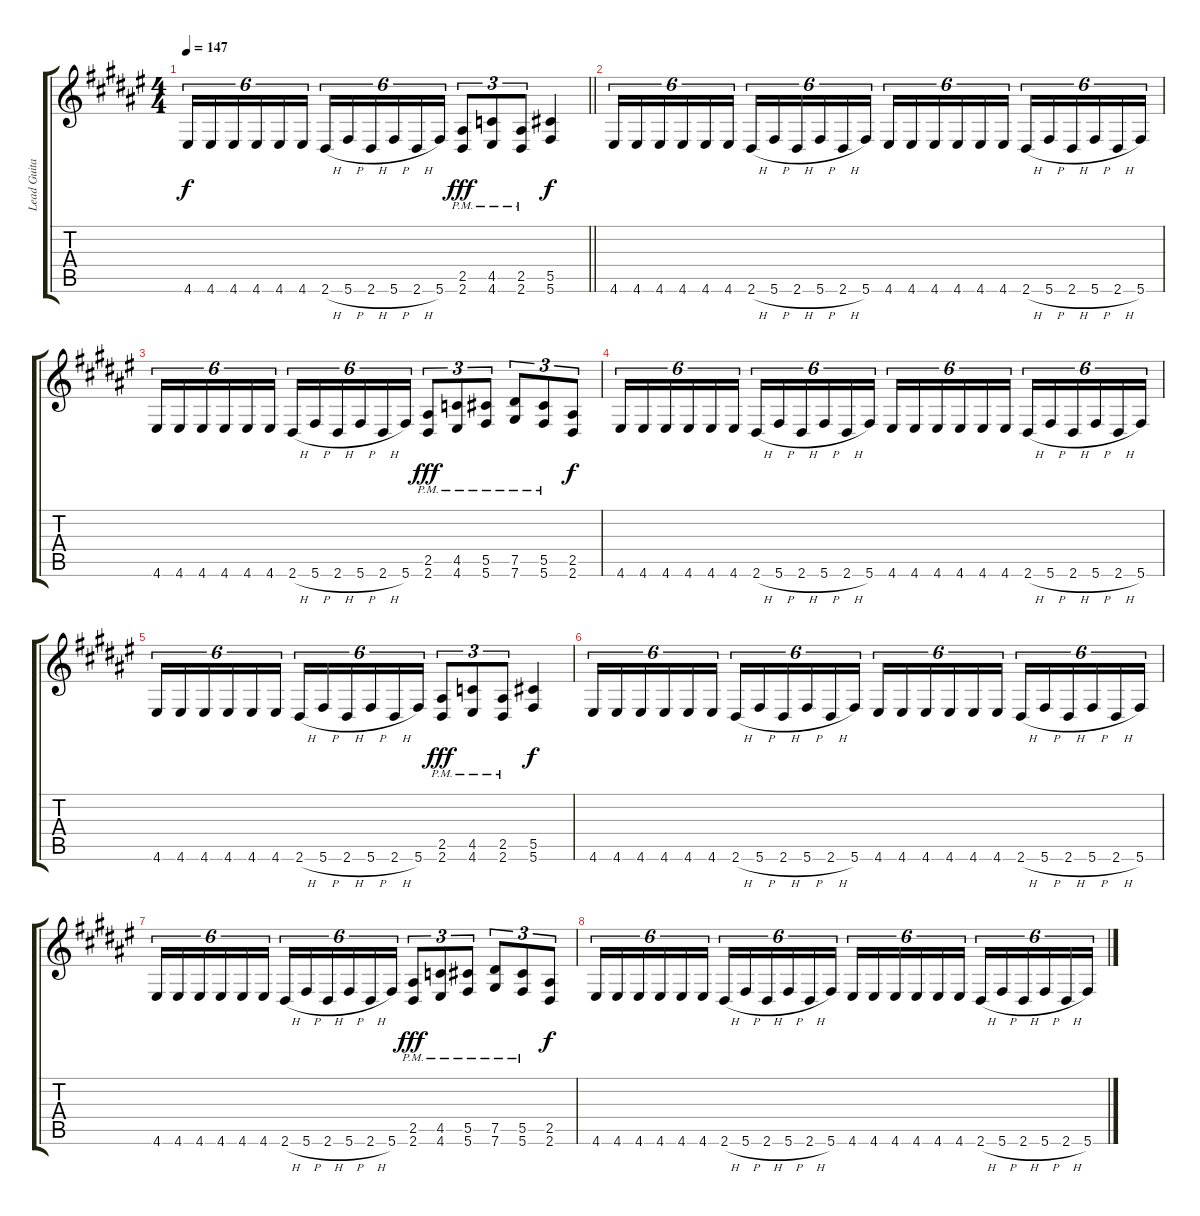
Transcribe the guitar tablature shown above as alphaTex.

\track ("Lead Guitar" "Lead Guita") {instrument distortionguitar}
\staff {score tabs}
\tuning (Eb4 Bb3 Gb3 Db3 Ab2 Db2) {hide}
\ts (4 4)
\tempo 147
\clef g2
\barLineRight lightlight
\ks d#minor
4.6.16{tu (6 4) dy f} 4.6.16{tu (6 4)} 4.6.16{tu (6 4)} 4.6.16{tu (6 4)} 4.6.16{tu (6 4)} 4.6.16{tu (6 4)} 2.6{h}.16{tu (6 4)} 5.6{h}.16{tu (6 4)} 2.6{h}.16{tu (6 4)} 5.6{h}.16{tu (6 4)} 2.6{h}.16{tu (6 4)} 5.6.16{tu (6 4)} (2.5{pm} 2.6{pm}).8{tu (3 2) dy fff} (4.5{pm} 4.6{pm}).8{tu (3 2)} (2.5{pm} 2.6{pm}).8{tu (3 2)} (5.5 5.6).4{dy f} |
\section ("" "")
4.6.16{tu (6 4)} 4.6.16{tu (6 4)} 4.6.16{tu (6 4)} 4.6.16{tu (6 4)} 4.6.16{tu (6 4)} 4.6.16{tu (6 4)} 2.6{h}.16{tu (6 4)} 5.6{h}.16{tu (6 4)} 2.6{h}.16{tu (6 4)} 5.6{h}.16{tu (6 4)} 2.6{h}.16{tu (6 4)} 5.6.16{tu (6 4)} 4.6.16{tu (6 4)} 4.6.16{tu (6 4)} 4.6.16{tu (6 4)} 4.6.16{tu (6 4)} 4.6.16{tu (6 4)} 4.6.16{tu (6 4)} 2.6{h}.16{tu (6 4)} 5.6{h}.16{tu (6 4)} 2.6{h}.16{tu (6 4)} 5.6{h}.16{tu (6 4)} 2.6{h}.16{tu (6 4)} 5.6.16{tu (6 4)} |
4.6.16{tu (6 4)} 4.6.16{tu (6 4)} 4.6.16{tu (6 4)} 4.6.16{tu (6 4)} 4.6.16{tu (6 4)} 4.6.16{tu (6 4)} 2.6{h}.16{tu (6 4)} 5.6{h}.16{tu (6 4)} 2.6{h}.16{tu (6 4)} 5.6{h}.16{tu (6 4)} 2.6{h}.16{tu (6 4)} 5.6.16{tu (6 4)} (2.5{pm} 2.6{pm}).8{tu (3 2) dy fff} (4.5{pm} 4.6{pm}).8{tu (3 2)} (5.5{pm} 5.6{pm}).8{tu (3 2)} (7.5{pm} 7.6{pm}).8{tu (3 2)} (5.5{pm} 5.6{pm}).8{tu (3 2)} (2.5 2.6).8{tu (3 2) dy f} |
4.6.16{tu (6 4)} 4.6.16{tu (6 4)} 4.6.16{tu (6 4)} 4.6.16{tu (6 4)} 4.6.16{tu (6 4)} 4.6.16{tu (6 4)} 2.6{h}.16{tu (6 4)} 5.6{h}.16{tu (6 4)} 2.6{h}.16{tu (6 4)} 5.6{h}.16{tu (6 4)} 2.6{h}.16{tu (6 4)} 5.6.16{tu (6 4)} 4.6.16{tu (6 4)} 4.6.16{tu (6 4)} 4.6.16{tu (6 4)} 4.6.16{tu (6 4)} 4.6.16{tu (6 4)} 4.6.16{tu (6 4)} 2.6{h}.16{tu (6 4)} 5.6{h}.16{tu (6 4)} 2.6{h}.16{tu (6 4)} 5.6{h}.16{tu (6 4)} 2.6{h}.16{tu (6 4)} 5.6.16{tu (6 4)} |
4.6.16{tu (6 4)} 4.6.16{tu (6 4)} 4.6.16{tu (6 4)} 4.6.16{tu (6 4)} 4.6.16{tu (6 4)} 4.6.16{tu (6 4)} 2.6{h}.16{tu (6 4)} 5.6{h}.16{tu (6 4)} 2.6{h}.16{tu (6 4)} 5.6{h}.16{tu (6 4)} 2.6{h}.16{tu (6 4)} 5.6.16{tu (6 4)} (2.5{pm} 2.6{pm}).8{tu (3 2) dy fff} (4.5{pm} 4.6{pm}).8{tu (3 2)} (2.5{pm} 2.6{pm}).8{tu (3 2)} (5.5 5.6).4{dy f} |
4.6.16{tu (6 4)} 4.6.16{tu (6 4)} 4.6.16{tu (6 4)} 4.6.16{tu (6 4)} 4.6.16{tu (6 4)} 4.6.16{tu (6 4)} 2.6{h}.16{tu (6 4)} 5.6{h}.16{tu (6 4)} 2.6{h}.16{tu (6 4)} 5.6{h}.16{tu (6 4)} 2.6{h}.16{tu (6 4)} 5.6.16{tu (6 4)} 4.6.16{tu (6 4)} 4.6.16{tu (6 4)} 4.6.16{tu (6 4)} 4.6.16{tu (6 4)} 4.6.16{tu (6 4)} 4.6.16{tu (6 4)} 2.6{h}.16{tu (6 4)} 5.6{h}.16{tu (6 4)} 2.6{h}.16{tu (6 4)} 5.6{h}.16{tu (6 4)} 2.6{h}.16{tu (6 4)} 5.6.16{tu (6 4)} |
4.6.16{tu (6 4)} 4.6.16{tu (6 4)} 4.6.16{tu (6 4)} 4.6.16{tu (6 4)} 4.6.16{tu (6 4)} 4.6.16{tu (6 4)} 2.6{h}.16{tu (6 4)} 5.6{h}.16{tu (6 4)} 2.6{h}.16{tu (6 4)} 5.6{h}.16{tu (6 4)} 2.6{h}.16{tu (6 4)} 5.6.16{tu (6 4)} (2.5{pm} 2.6{pm}).8{tu (3 2) dy fff} (4.5{pm} 4.6{pm}).8{tu (3 2)} (5.5{pm} 5.6{pm}).8{tu (3 2)} (7.5{pm} 7.6{pm}).8{tu (3 2)} (5.5{pm} 5.6{pm}).8{tu (3 2)} (2.5 2.6).8{tu (3 2) dy f} |
4.6.16{tu (6 4)} 4.6.16{tu (6 4)} 4.6.16{tu (6 4)} 4.6.16{tu (6 4)} 4.6.16{tu (6 4)} 4.6.16{tu (6 4)} 2.6{h}.16{tu (6 4)} 5.6{h}.16{tu (6 4)} 2.6{h}.16{tu (6 4)} 5.6{h}.16{tu (6 4)} 2.6{h}.16{tu (6 4)} 5.6.16{tu (6 4)} 4.6.16{tu (6 4)} 4.6.16{tu (6 4)} 4.6.16{tu (6 4)} 4.6.16{tu (6 4)} 4.6.16{tu (6 4)} 4.6.16{tu (6 4)} 2.6{h}.16{tu (6 4)} 5.6{h}.16{tu (6 4)} 2.6{h}.16{tu (6 4)} 5.6{h}.16{tu (6 4)} 2.6{h}.16{tu (6 4)} 5.6.16{tu (6 4)}
